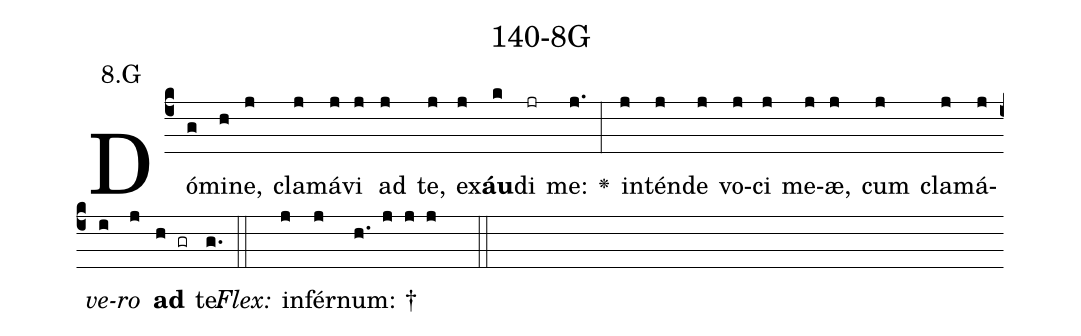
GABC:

name: 140-8G;
annotation: 8.G;
%%
(c4)Dó(g)mi(h)ne,(j) cla(j)má(j)vi(j) ad(j) te,(j) ex(j)<b>áu</b>(k)di(jr) me:(j.) <v>\greheightstar</v>(:) in(j)tén(j)de(j) vo(j)ci(j) me(j)æ,(j) cum(j) cla(j)má(j)<i>ve</i>(i)<i>ro</i>(j) <b>ad</b>(h gr) te.(g.) (::)
<i>Flex:</i>()  in(j)fér(j)num: †(h. j j j  ::)

%E(j) u(j) o(i) u(j) a(h) e.(g.) (::)
